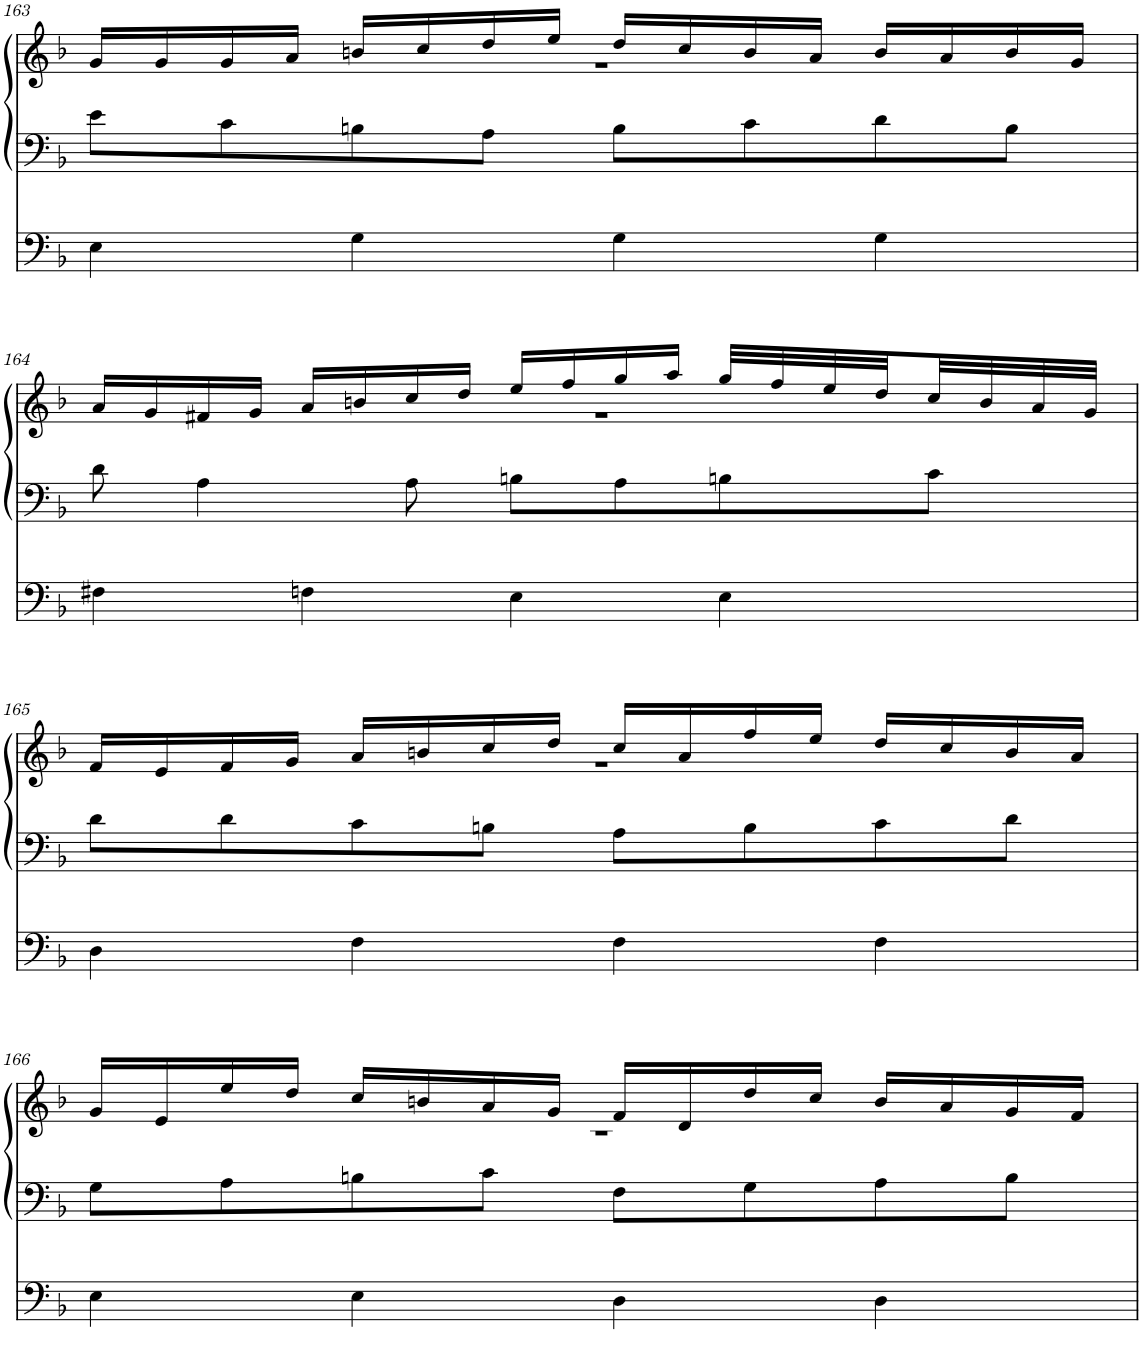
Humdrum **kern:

**kern	**kern	**kern
*part2	*part1	*part1
*staff3	*staff2	*staff1
*I"Pedal	*I"linke Hand	*
!!LO:PB:g=z
*clefF4	*clefF4	*clefG2
*k[b-]	*k[b-]	*k[b-]
*M4/4	*M4/4	*M4/4
=163	=163	=163
*	*	*^
4E\	8e\L	16g/LL	1r
.	.	16g/	.
.	8c\	16g/	.
.	.	16a/JJ	.
4G\	8Bn\	16bn/LL	.
.	.	16cc/	.
.	8A\J	16dd/	.
.	.	16ee/JJ	.
4G\	8B\L	16dd/LL	.
.	.	16cc/	.
.	8c\	16b/	.
.	.	16a/JJ	.
4G\	8d\	16b/LL	.
.	.	16a/	.
.	8B\J	16b/	.
.	.	16g/JJ	.
!!LO:LB:g=z	!!
=164	=164	=164	=164
4F#X\	8d\	16a/LL	1r
.	.	16g/	.
.	4A\	16f#X/	.
.	.	16g/JJ	.
4Fn\	.	16a/LL	.
.	.	16bn/	.
.	8A\	16cc/	.
.	.	16dd/JJ	.
4E\	8Bn\L	16ee/LL	.
.	.	16ff/	.
.	8A\	16gg/	.
.	.	16aa/JJ	.
4E\	8Bn\	32gg/LLL	.
.	.	32ff/	.
.	.	32ee/	.
.	.	32dd/	.
.	8c\J	32cc/	.
.	.	32b/	.
.	.	32a/	.
.	.	32g/JJJ	.
!!LO:LB:g=z	!!
=165	=165	=165	=165
4D\	8d\L	16f/LL	1r
.	.	16e/	.
.	8d\	16f/	.
.	.	16g/JJ	.
4F\	8c\	16a/LL	.
.	.	16bn/	.
.	8Bn\J	16cc/	.
.	.	16dd/JJ	.
4F\	8A\L	16cc/LL	.
.	.	16a/	.
.	8B\	16ff/	.
.	.	16ee/JJ	.
4F\	8c\	16dd/LL	.
.	.	16cc/	.
.	8d\J	16b/	.
.	.	16a/JJ	.
!!LO:LB:g=z	!!
=166	=166	=166	=166
4E\	8G\L	16g/LL	1r
.	.	16e/	.
.	8A\	16ee/	.
.	.	16dd/JJ	.
4E\	8Bn\	16cc/LL	.
.	.	16bn/	.
.	8c\J	16a/	.
.	.	16g/JJ	.
4D\	8F\L	16f/LL	.
.	.	16d/	.
.	8G\	16dd/	.
.	.	16cc/JJ	.
4D\	8A\	16b/LL	.
.	.	16a/	.
.	8B\J	16g/	.
.	.	16f/JJ	.
*	*	*v	*v
=	=	=
*-	*-	*-
